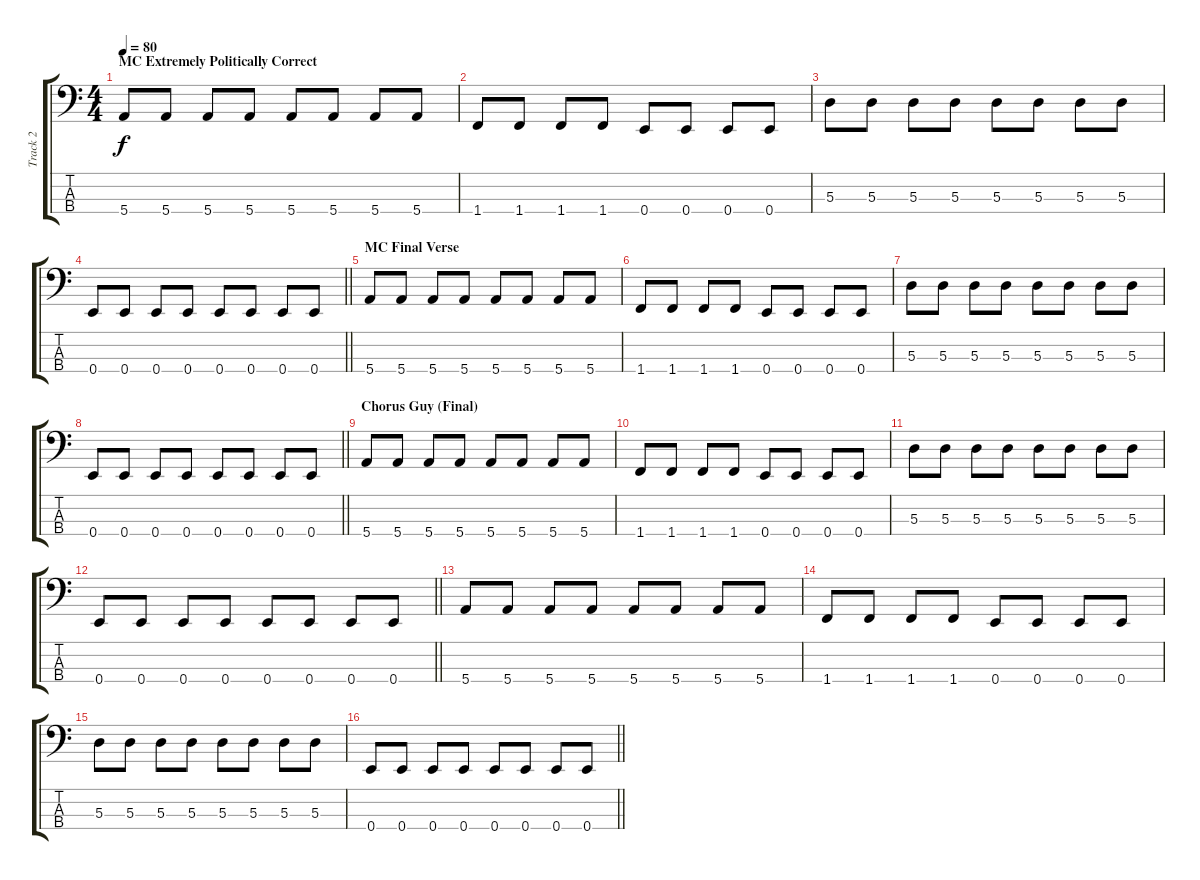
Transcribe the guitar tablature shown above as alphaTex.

\track ("Track 2" "Track 2") {instrument electricbassfinger}
\staff {score tabs}
\tuning (G2 D2 A1 E1) {hide}
\ts (4 4)
\section ("" "MC Extremely Politically Correct")
\tempo 80
\clef f4
\ks c
5.4.8{dy f} 5.4.8 5.4.8 5.4.8 5.4.8 5.4.8 5.4.8 5.4.8 |
1.4.8 1.4.8 1.4.8 1.4.8 0.4.8 0.4.8 0.4.8 0.4.8 |
5.3.8 5.3.8 5.3.8 5.3.8 5.3.8 5.3.8 5.3.8 5.3.8 |
\barLineRight lightlight
0.4.8 0.4.8 0.4.8 0.4.8 0.4.8 0.4.8 0.4.8 0.4.8 |
\section ("" "MC Final Verse")
5.4.8 5.4.8 5.4.8 5.4.8 5.4.8 5.4.8 5.4.8 5.4.8 |
1.4.8 1.4.8 1.4.8 1.4.8 0.4.8 0.4.8 0.4.8 0.4.8 |
5.3.8 5.3.8 5.3.8 5.3.8 5.3.8 5.3.8 5.3.8 5.3.8 |
\barLineRight lightlight
0.4.8 0.4.8 0.4.8 0.4.8 0.4.8 0.4.8 0.4.8 0.4.8 |
\section ("" "Chorus Guy (Final)")
5.4.8 5.4.8 5.4.8 5.4.8 5.4.8 5.4.8 5.4.8 5.4.8 |
1.4.8 1.4.8 1.4.8 1.4.8 0.4.8 0.4.8 0.4.8 0.4.8 |
5.3.8 5.3.8 5.3.8 5.3.8 5.3.8 5.3.8 5.3.8 5.3.8 |
\barLineRight lightlight
0.4.8 0.4.8 0.4.8 0.4.8 0.4.8 0.4.8 0.4.8 0.4.8 |
5.4.8 5.4.8 5.4.8 5.4.8 5.4.8 5.4.8 5.4.8 5.4.8 |
1.4.8 1.4.8 1.4.8 1.4.8 0.4.8 0.4.8 0.4.8 0.4.8 |
5.3.8 5.3.8 5.3.8 5.3.8 5.3.8 5.3.8 5.3.8 5.3.8 |
\barLineRight lightlight
0.4.8 0.4.8 0.4.8 0.4.8 0.4.8 0.4.8 0.4.8 0.4.8
